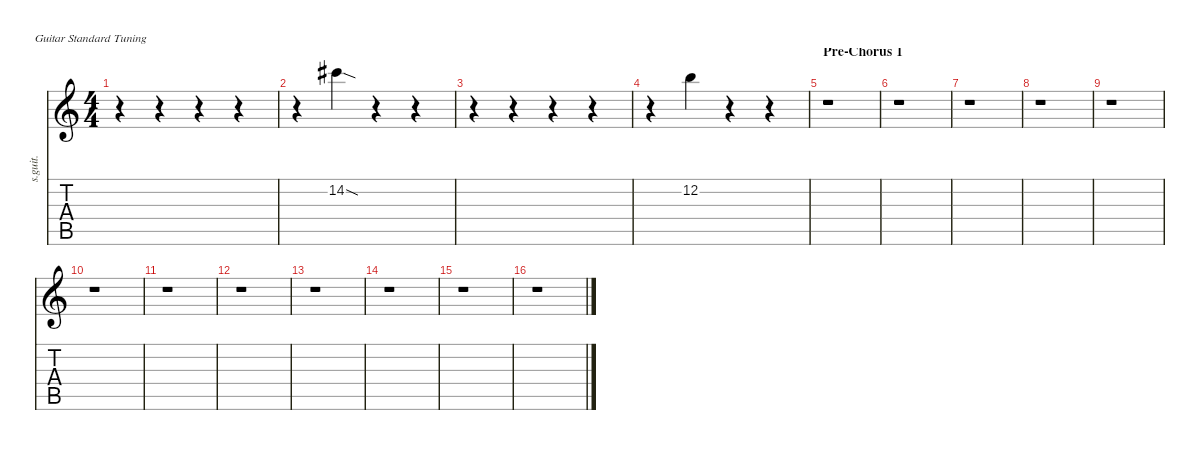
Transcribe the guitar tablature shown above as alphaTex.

\defaultSystemsLayout 4
\hideDynamics
\bracketExtendMode nobrackets
\track ("David Gilmour - Lead Guitar" "s.guit.") {instrument distortionguitar}
\staff {score tabs}
\tuning (E4 B3 G3 D3 A2 E2)
\ts (4 4)
\tempo (64 hide)
\clef g2
\ks c
r.4{dy f} r.4 r.4 r.4 |
r.4 14.2{sod acc #}.4{lyrics (0 "") lyrics (1 "") lyrics (2 "") lyrics (3 "") lyrics (4 "")} r.4 r.4 |
r.4 r.4 r.4 r.4 |
r.4 12.2.4{lyrics (0 "") lyrics (1 "") lyrics (2 "") lyrics (3 "") lyrics (4 "")} r.4 r.4 |
\section ("" "Pre-Chorus 1")
r.1 |
r.1 |
r.1 |
r.1 |
r.1 |
r.1 |
r.1 |
r.1 |
r.1 |
r.1 |
r.1 |
r.1
